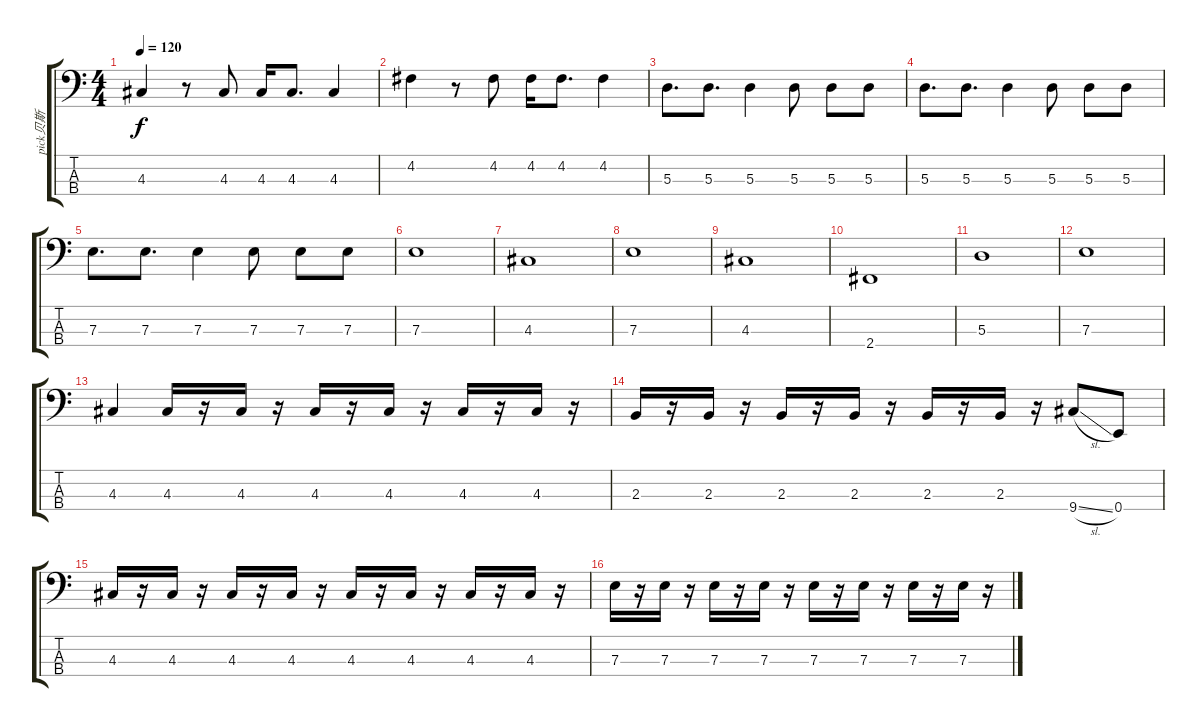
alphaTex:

\track ("pick贝斯" "pick贝斯") {instrument electricbasspick}
\staff {score tabs}
\tuning (G2 D2 A1 E1) {hide}
\ts (4 4)
\tempo 120
\clef f4
\ks c
4.3.4{dy f} r.8 4.3.8 4.3.16 4.3.8{d} 4.3.4 |
4.2.4 r.8 4.2.8 4.2.16 4.2.8{d} 4.2.4 |
5.3.8{d} 5.3.8{d} 5.3.4 5.3.8 5.3.8 5.3.8 |
5.3.8{d} 5.3.8{d} 5.3.4 5.3.8 5.3.8 5.3.8 |
7.3.8{d} 7.3.8{d} 7.3.4 7.3.8 7.3.8 7.3.8 |
7.3.1 |
4.3.1 |
7.3.1 |
4.3.1 |
2.4.1 |
5.3.1 |
7.3.1 |
4.3.4 4.3.16 r.16 4.3.16 r.16 4.3.16 r.16 4.3.16 r.16 4.3.16 r.16 4.3.16 r.16 |
2.3.16 r.16 2.3.16 r.16 2.3.16 r.16 2.3.16 r.16 2.3.16 r.16 2.3.16 r.16 9.4{sl}.8 0.4.8 |
4.3.16 r.16 4.3.16 r.16 4.3.16 r.16 4.3.16 r.16 4.3.16 r.16 4.3.16 r.16 4.3.16 r.16 4.3.16 r.16 |
7.3.16 r.16 7.3.16 r.16 7.3.16 r.16 7.3.16 r.16 7.3.16 r.16 7.3.16 r.16 7.3.16 r.16 7.3.16 r.16
